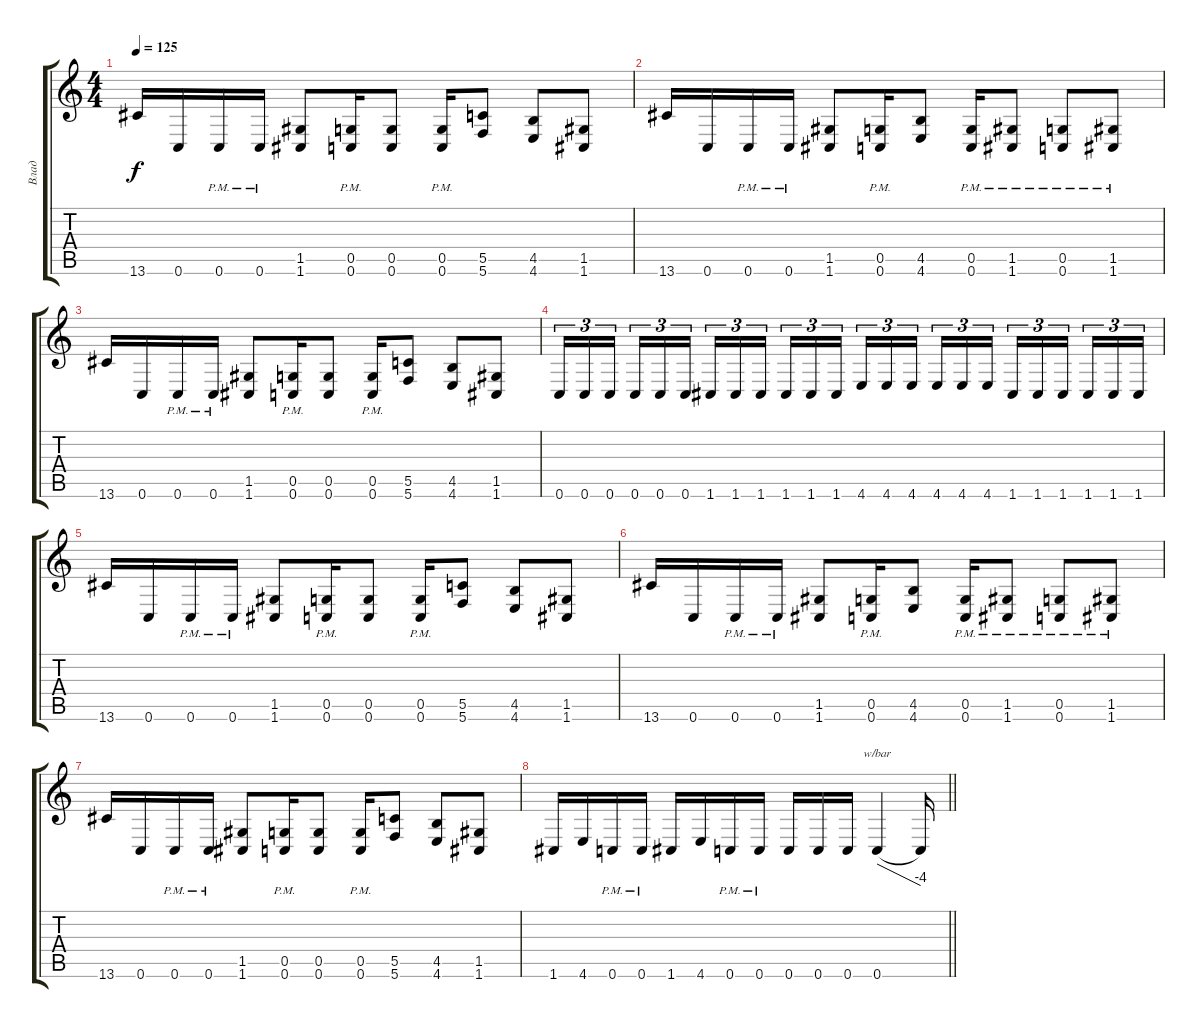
\track ("Влад" "Влад") {instrument distortionguitar}
\staff {score tabs}
\tuning (D4 A3 F3 C3 G2 C2) {hide}
\ts (4 4)
\tempo 125
\clef g2
\ks c
13.6.16{dy f} 0.6.16 0.6{pm}.16 0.6{pm}.16 (1.5 1.6).8 (0.5{pm} 0.6{pm}).16 (0.5 0.6).8 (0.5{pm} 0.6{pm}).16 (5.5 5.6).8 (4.5 4.6).8 (1.5 1.6).8 |
13.6.16 0.6.16 0.6{pm}.16 0.6{pm}.16 (1.5 1.6).8 (0.5{pm} 0.6{pm}).16 (4.5 4.6).8 (0.5{pm} 0.6{pm}).16 (1.5{pm} 1.6{pm}).8 (0.5{pm} 0.6{pm}).8 (1.5{pm} 1.6{pm}).8 |
13.6.16 0.6.16 0.6{pm}.16 0.6{pm}.16 (1.5 1.6).8 (0.5{pm} 0.6{pm}).16 (0.5 0.6).8 (0.5{pm} 0.6{pm}).16 (5.5 5.6).8 (4.5 4.6).8 (1.5 1.6).8 |
0.6.16{tu (3 2)} 0.6.16{tu (3 2)} 0.6.16{tu (3 2) beam splitsecondary} 0.6.16{tu (3 2)} 0.6.16{tu (3 2)} 0.6.16{tu (3 2)} 1.6.16{tu (3 2)} 1.6.16{tu (3 2)} 1.6.16{tu (3 2) beam splitsecondary} 1.6.16{tu (3 2)} 1.6.16{tu (3 2)} 1.6.16{tu (3 2)} 4.6.16{tu (3 2)} 4.6.16{tu (3 2)} 4.6.16{tu (3 2) beam splitsecondary} 4.6.16{tu (3 2)} 4.6.16{tu (3 2)} 4.6.16{tu (3 2)} 1.6.16{tu (3 2)} 1.6.16{tu (3 2)} 1.6.16{tu (3 2) beam splitsecondary} 1.6.16{tu (3 2)} 1.6.16{tu (3 2)} 1.6.16{tu (3 2)} |
13.6.16 0.6.16 0.6{pm}.16 0.6{pm}.16 (1.5 1.6).8 (0.5{pm} 0.6{pm}).16 (0.5 0.6).8 (0.5{pm} 0.6{pm}).16 (5.5 5.6).8 (4.5 4.6).8 (1.5 1.6).8 |
13.6.16 0.6.16 0.6{pm}.16 0.6{pm}.16 (1.5 1.6).8 (0.5{pm} 0.6{pm}).16 (4.5 4.6).8 (0.5{pm} 0.6{pm}).16 (1.5{pm} 1.6{pm}).8 (0.5{pm} 0.6{pm}).8 (1.5{pm} 1.6{pm}).8 |
13.6.16 0.6.16 0.6{pm}.16 0.6{pm}.16 (1.5 1.6).8 (0.5{pm} 0.6{pm}).16 (0.5 0.6).8 (0.5{pm} 0.6{pm}).16 (5.5 5.6).8 (4.5 4.6).8 (1.5 1.6).8 |
\barLineRight lightlight
1.6.16 4.6.16 0.6{pm}.16 0.6{pm}.16 1.6.16 4.6.16 0.6{pm}.16 0.6{pm}.16 0.6.16 0.6.16 0.6.16 0.6.4{tbe (dive default 0 0 60 -16)} 0.6{t}.16
